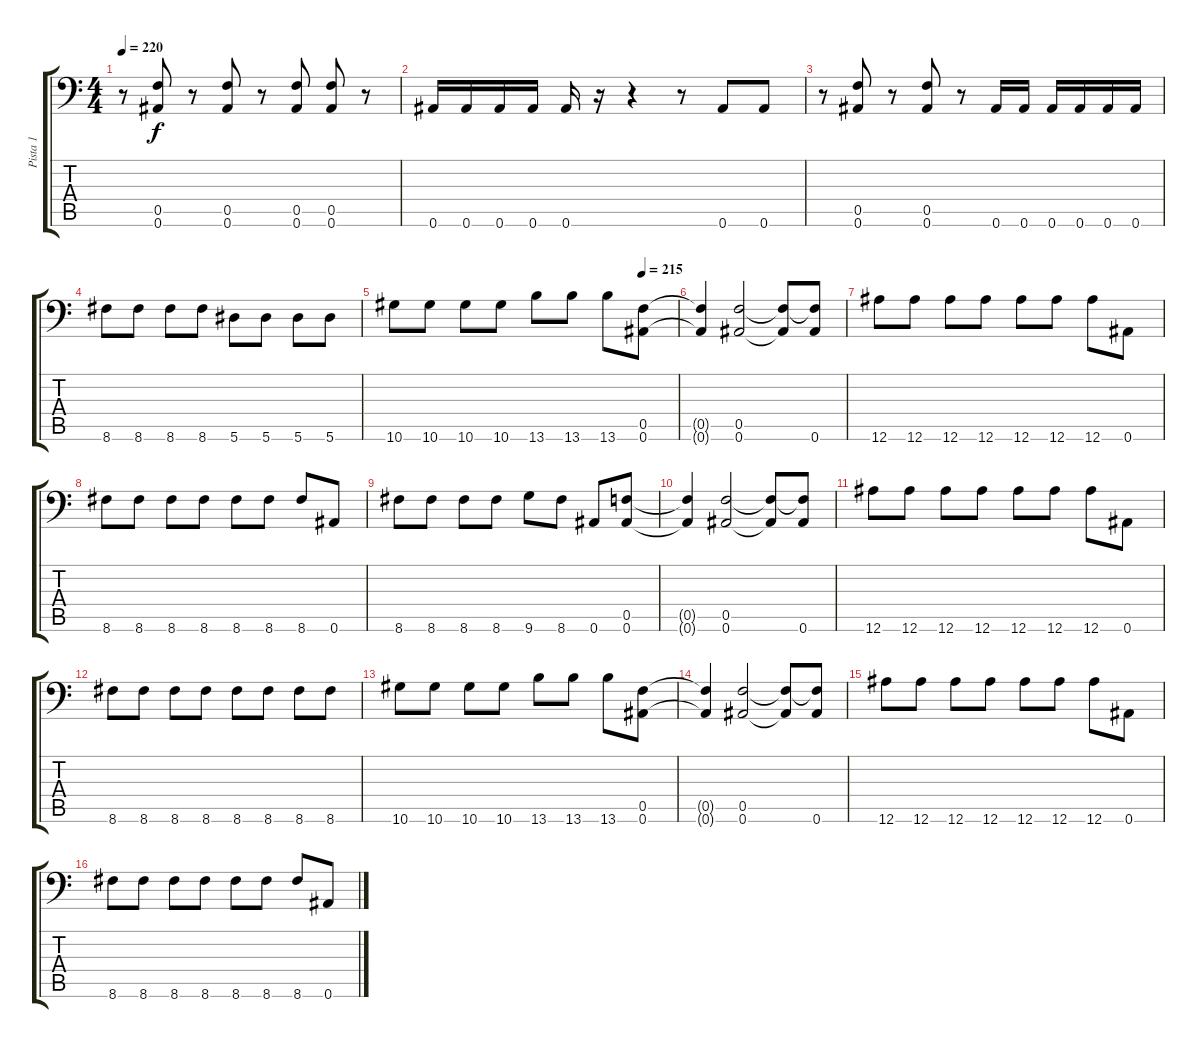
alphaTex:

\track ("Pista 1" "Pista 1") {instrument distortionguitar}
\staff {score tabs}
\tuning (C4 G3 Eb3 Bb2 F2 Bb1) {hide}
\ts (4 4)
\tempo 220
\clef f4
\ks c
r.8{dy f} (0.5 0.6).8 r.8 (0.5 0.6).8 r.8 (0.5 0.6).8 (0.5 0.6).8 r.8 |
0.6.16 0.6.16 0.6.16 0.6.16 0.6.16 r.16 r.4 r.8 0.6.8 0.6.8 |
r.8 (0.5 0.6).8 r.8 (0.5 0.6).8 r.8 0.6.16 0.6.16 0.6.16 0.6.16 0.6.16 0.6.16 |
8.6.8 8.6.8 8.6.8 8.6.8 5.6.8 5.6.8 5.6.8 5.6.8 |
\tempo (215 0.875)
10.6.8 10.6.8 10.6.8 10.6.8 13.6.8 13.6.8 13.6.8 (0.5 0.6).8 |
(0.5{t} 0.6{t}).4 (0.5 0.6).2 (0.5{t} 0.6{t}).8 (0.5{t} 0.6).8 |
12.6.8 12.6.8 12.6.8 12.6.8 12.6.8 12.6.8 12.6.8 0.6.8 |
8.6.8 8.6.8 8.6.8 8.6.8 8.6.8 8.6.8 8.6.8 0.6.8 |
8.6.8 8.6.8 8.6.8 8.6.8 9.6.8 8.6.8 0.6.8 (0.5 0.6).8 |
(0.5{t} 0.6{t}).4 (0.5 0.6).2 (0.5{t} 0.6{t}).8 (0.5{t} 0.6).8 |
12.6.8 12.6.8 12.6.8 12.6.8 12.6.8 12.6.8 12.6.8 0.6.8 |
8.6.8 8.6.8 8.6.8 8.6.8 8.6.8 8.6.8 8.6.8 8.6.8 |
10.6.8 10.6.8 10.6.8 10.6.8 13.6.8 13.6.8 13.6.8 (0.5 0.6).8 |
(0.5{t} 0.6{t}).4 (0.5 0.6).2 (0.5{t} 0.6{t}).8 (0.5{t} 0.6).8 |
12.6.8 12.6.8 12.6.8 12.6.8 12.6.8 12.6.8 12.6.8 0.6.8 |
8.6.8 8.6.8 8.6.8 8.6.8 8.6.8 8.6.8 8.6.8 0.6.8
